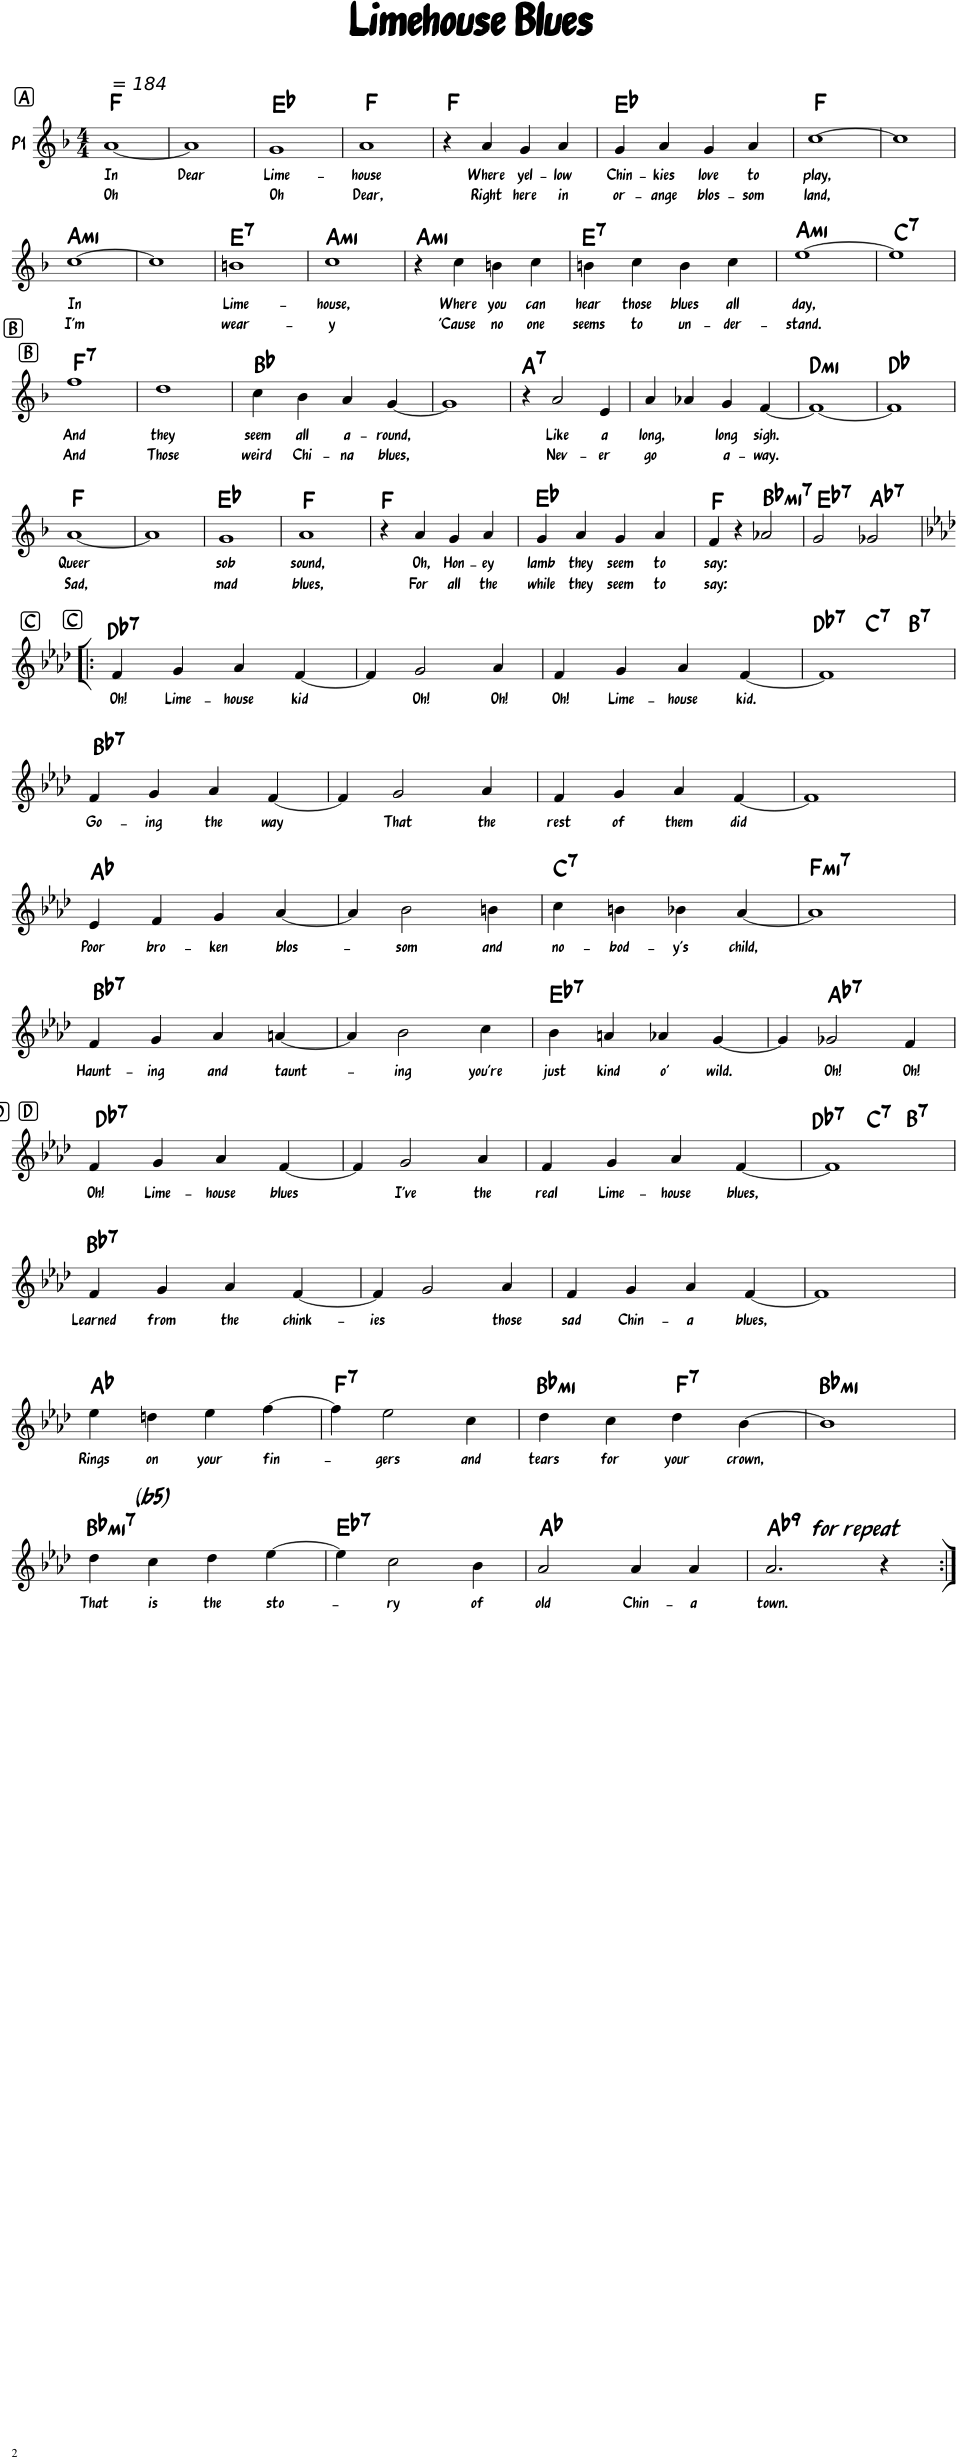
X:1
L:1/8
M:4/4
I:linebreak $
K:F
V:1 treble
V:1
 A8- | A8 | G8 | A8 | z2 A2 G2 A2 | %5
 G2 A2 G2 A2 | c8- | c8 |$ c8- | c8 | %10
 =B8 | c8 | z2 c2 =B2 c2 | =B2 c2 B2 c2 | e8- | %15
 e8 |$ f8 | d8 | c2 B2 A2 G2- | G8 | %20
 z2 A4 E2 | A2 _A2 G2 F2- | F8- | F8 |$ A8- | %25
 A8 | G8 | A8 | z2 A2 G2 A2 | G2 A2 G2 A2 | %30
 F2 z2 _A4 | G4 _G4 |:$[K:Ab] F2 G2 A2 F2- | F2 G4 A2 | F2 G2 A2 F2- | %35
 F8 |$ F2 G2 A2 F2- | F2 G4 A2 | F2 G2 A2 F2- | F8 |$ %40
 E2 F2 G2 A2- | A2 B4 =B2 | c2 =B2 _B2 A2- | A8 |$ F2 G2 A2 =A2- | %45
 A2 B4 c2 | B2 =A2 _A2 G2- | G2 _G4 F2 |$ F2 G2 A2 F2- | F2 G4 A2 | %50
 F2 G2 A2 F2- | F8 |$ F2 G2 A2 F2- | F2 G4 A2 | F2 G2 A2 F2- | %55
 F8 |$ e2 =d2 e2 f2- | f2 e4 c2 | d2 c2 d2 B2- | B8 |$ %60
 d2 c2 d2 e2- | e2 c4 B2 | A4 A2 A2 | A6 z2 :| %64
